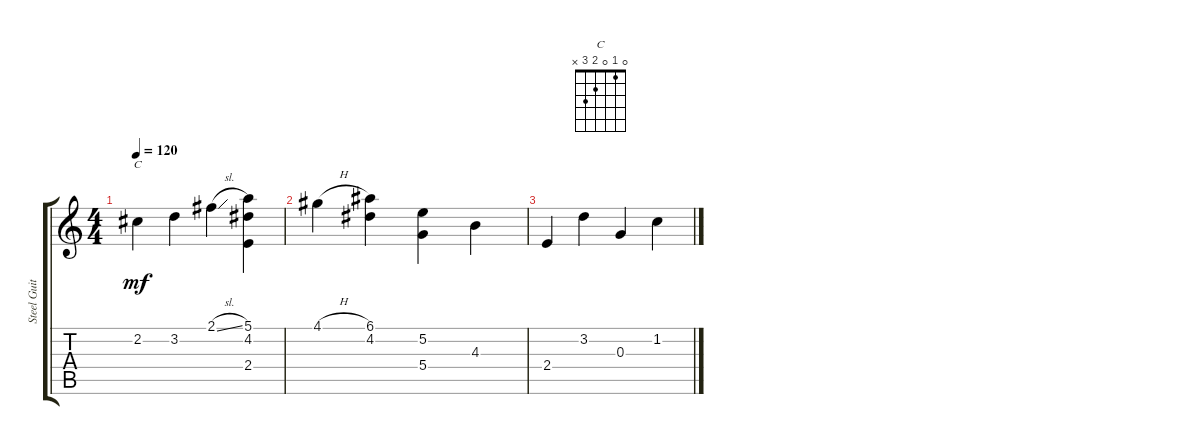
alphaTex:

\track ("Steel Guitar" "Steel Guit") {instrument acousticguitarsteel}
\staff {score tabs}
\tuning (E4 B3 G3 D3 A2 E2) {hide}
\chord ("C" 0 1 0 2 3 x)
\ts (4 4)
\tempo 120
\clef g2
\ks c
2.2.4{ch "C" dy mf instrument acousticguitarsteel} 3.2.4 2.1{sl}.4 (5.1 4.2 2.4).4 |
4.1{h}.4 (6.1 4.2).4 (5.2 5.4).4 4.3.4 |
2.4.4 3.2.4 0.3.4 1.2.4
